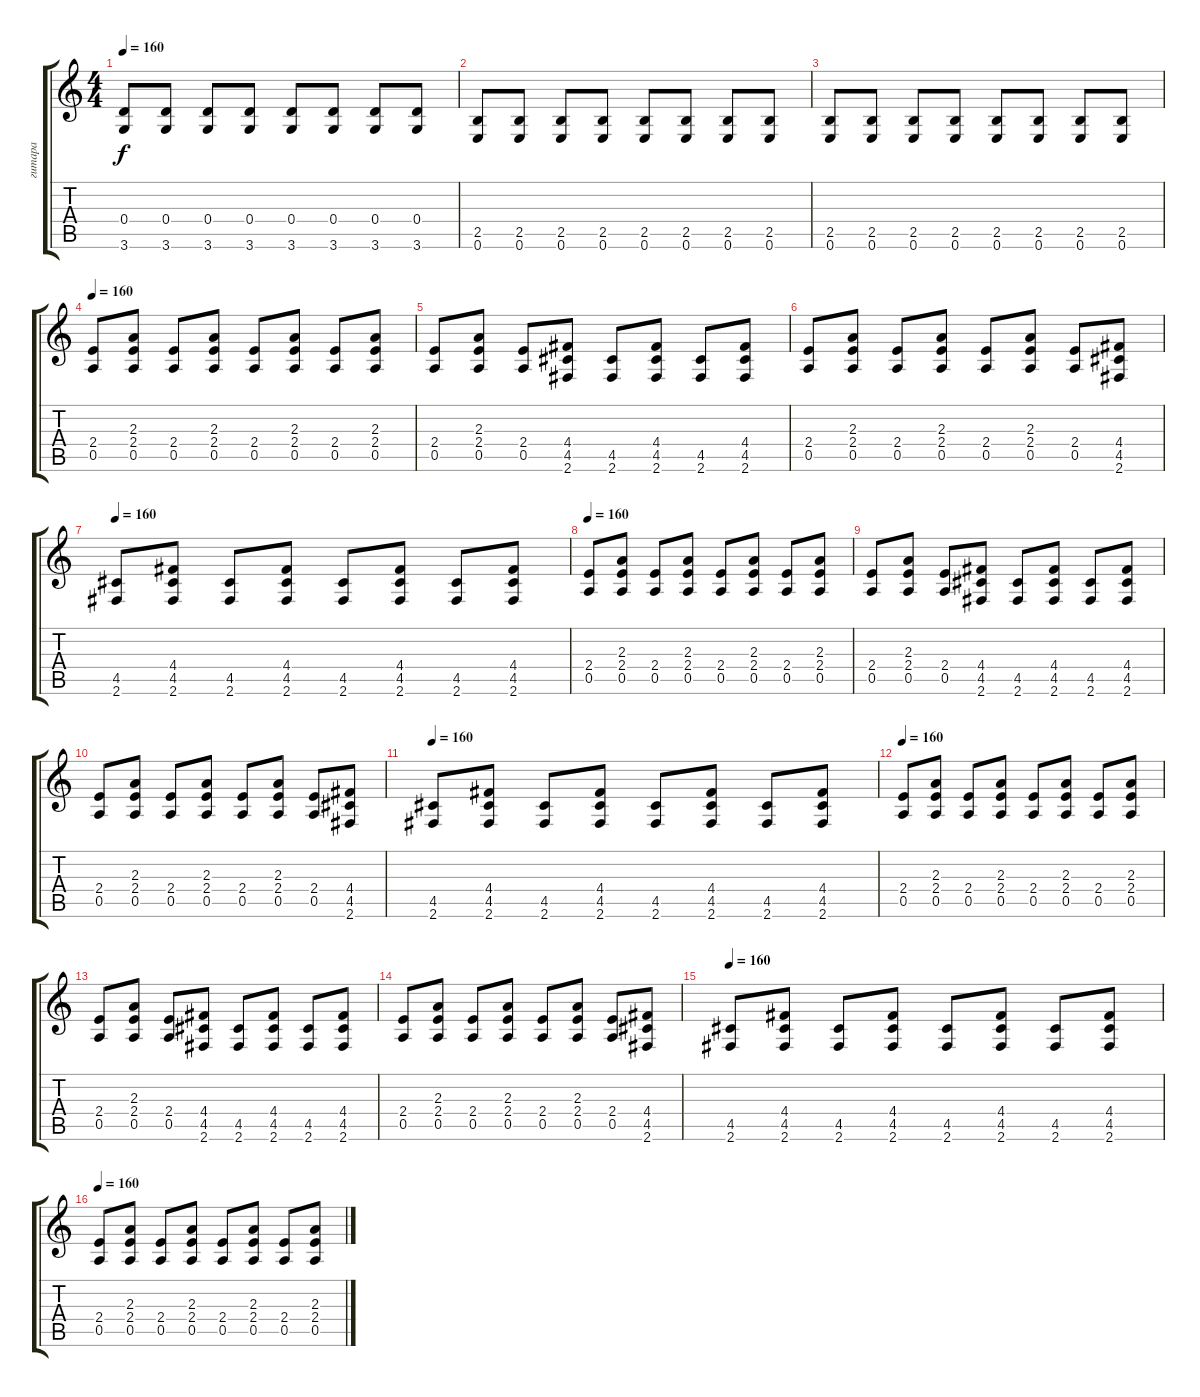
\track ("гитара" "гитара") {instrument distortionguitar}
\staff {score tabs}
\tuning (E4 B3 G3 D3 A2 E2) {hide}
\ts (4 4)
\tempo 160
\clef g2
\ks c
(0.4 3.6).8{dy f} (0.4 3.6).8 (0.4 3.6).8 (0.4 3.6).8 (0.4 3.6).8 (0.4 3.6).8 (0.4 3.6).8 (0.4 3.6).8 |
(2.5 0.6).8 (2.5 0.6).8 (2.5 0.6).8 (2.5 0.6).8 (2.5 0.6).8 (2.5 0.6).8 (2.5 0.6).8 (2.5 0.6).8 |
(2.5 0.6).8 (2.5 0.6).8 (2.5 0.6).8 (2.5 0.6).8 (2.5 0.6).8 (2.5 0.6).8 (2.5 0.6).8 (2.5 0.6).8 |
\tempo 160
(2.4 0.5).8 (2.3 2.4 0.5).8 (2.4 0.5).8 (2.3 2.4 0.5).8 (2.4 0.5).8 (2.3 2.4 0.5).8 (2.4 0.5).8 (2.3 2.4 0.5).8 |
(2.4 0.5).8 (2.3 2.4 0.5).8 (2.4 0.5).8 (4.4 4.5 2.6).8 (4.5 2.6).8 (4.4 4.5 2.6).8 (4.5 2.6).8 (4.4 4.5 2.6).8 |
(2.4 0.5).8 (2.3 2.4 0.5).8 (2.4 0.5).8 (2.3 2.4 0.5).8 (2.4 0.5).8 (2.3 2.4 0.5).8 (2.4 0.5).8 (4.4 4.5 2.6).8 |
\tempo 160
(4.5 2.6).8 (4.4 4.5 2.6).8 (4.5 2.6).8 (4.4 4.5 2.6).8 (4.5 2.6).8 (4.4 4.5 2.6).8 (4.5 2.6).8 (4.4 4.5 2.6).8 |
\tempo 160
(2.4 0.5).8 (2.3 2.4 0.5).8 (2.4 0.5).8 (2.3 2.4 0.5).8 (2.4 0.5).8 (2.3 2.4 0.5).8 (2.4 0.5).8 (2.3 2.4 0.5).8 |
(2.4 0.5).8 (2.3 2.4 0.5).8 (2.4 0.5).8 (4.4 4.5 2.6).8 (4.5 2.6).8 (4.4 4.5 2.6).8 (4.5 2.6).8 (4.4 4.5 2.6).8 |
(2.4 0.5).8 (2.3 2.4 0.5).8 (2.4 0.5).8 (2.3 2.4 0.5).8 (2.4 0.5).8 (2.3 2.4 0.5).8 (2.4 0.5).8 (4.4 4.5 2.6).8 |
\tempo 160
(4.5 2.6).8 (4.4 4.5 2.6).8 (4.5 2.6).8 (4.4 4.5 2.6).8 (4.5 2.6).8 (4.4 4.5 2.6).8 (4.5 2.6).8 (4.4 4.5 2.6).8 |
\tempo 160
(2.4 0.5).8 (2.3 2.4 0.5).8 (2.4 0.5).8 (2.3 2.4 0.5).8 (2.4 0.5).8 (2.3 2.4 0.5).8 (2.4 0.5).8 (2.3 2.4 0.5).8 |
(2.4 0.5).8 (2.3 2.4 0.5).8 (2.4 0.5).8 (4.4 4.5 2.6).8 (4.5 2.6).8 (4.4 4.5 2.6).8 (4.5 2.6).8 (4.4 4.5 2.6).8 |
(2.4 0.5).8 (2.3 2.4 0.5).8 (2.4 0.5).8 (2.3 2.4 0.5).8 (2.4 0.5).8 (2.3 2.4 0.5).8 (2.4 0.5).8 (4.4 4.5 2.6).8 |
\tempo 160
(4.5 2.6).8 (4.4 4.5 2.6).8 (4.5 2.6).8 (4.4 4.5 2.6).8 (4.5 2.6).8 (4.4 4.5 2.6).8 (4.5 2.6).8 (4.4 4.5 2.6).8 |
\tempo 160
(2.4 0.5).8 (2.3 2.4 0.5).8 (2.4 0.5).8 (2.3 2.4 0.5).8 (2.4 0.5).8 (2.3 2.4 0.5).8 (2.4 0.5).8 (2.3 2.4 0.5).8
